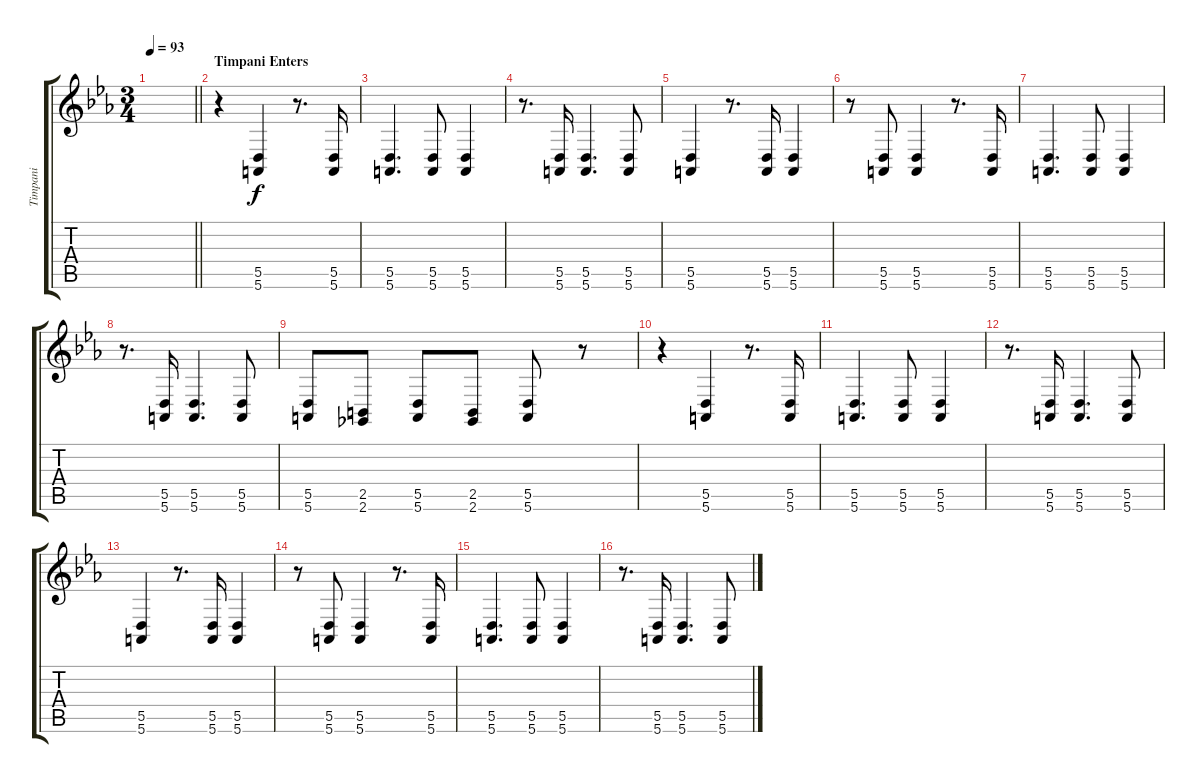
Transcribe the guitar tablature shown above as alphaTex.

\track ("Timpani" "Timpani") {instrument timpani}
\staff {score tabs}
\tuning (E4 B3 G3 D3 A2 E2) {hide}
\ts (3 4)
\tempo 93
\clef g2
\barLineRight lightlight
\ks cminor
|
\section ("" "Timpani Enters")
r.4 (5.5 5.6).4 r.8{d} (5.5 5.6).16 |
(5.5 5.6).4{d} (5.5 5.6).8 (5.5 5.6).4 |
r.8{d} (5.5 5.6).16 (5.5 5.6).4{d} (5.5 5.6).8 |
(5.5 5.6).4 r.8{d} (5.5 5.6).16 (5.5 5.6).4 |
r.8 (5.5 5.6).8 (5.5 5.6).4 r.8{d} (5.5 5.6).16 |
(5.5 5.6).4{d} (5.5 5.6).8 (5.5 5.6).4 |
r.8{d} (5.5 5.6).16 (5.5 5.6).4{d} (5.5 5.6).8 |
(5.5 5.6).8 (2.5 2.6).8 (5.5 5.6).8 (2.5 2.6).8 (5.5 5.6).8 r.8 |
r.4 (5.5 5.6).4 r.8{d} (5.5 5.6).16 |
(5.5 5.6).4{d} (5.5 5.6).8 (5.5 5.6).4 |
r.8{d} (5.5 5.6).16 (5.5 5.6).4{d} (5.5 5.6).8 |
(5.5 5.6).4 r.8{d} (5.5 5.6).16 (5.5 5.6).4 |
r.8 (5.5 5.6).8 (5.5 5.6).4 r.8{d} (5.5 5.6).16 |
(5.5 5.6).4{d} (5.5 5.6).8 (5.5 5.6).4 |
r.8{d} (5.5 5.6).16 (5.5 5.6).4{d} (5.5 5.6).8
